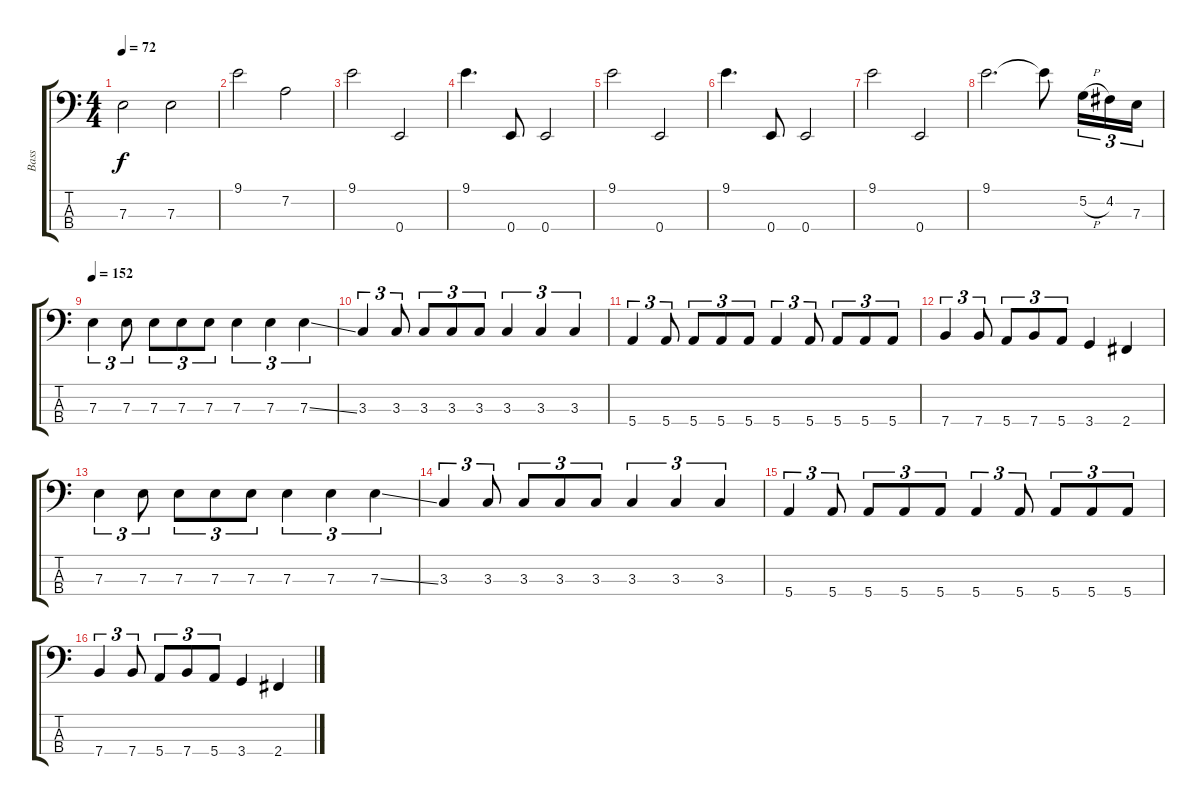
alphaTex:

\track ("Bass" "Bass") {instrument electricbassfinger}
\staff {score tabs}
\tuning (G2 D2 A1 E1) {hide}
\ts (4 4)
\tempo 72
\clef f4
\ks c
7.3.2{dy f instrument electricbassfinger} 7.3.2 |
9.1.2 7.2.2 |
9.1.2 0.4.2 |
9.1.4{d} 0.4.8 0.4.2 |
9.1.2 0.4.2 |
9.1.4{d} 0.4.8 0.4.2 |
9.1.2 0.4.2 |
9.1.2{d} 9.1{t}.8 5.2{h}.16{tu (3 2)} 4.2.16{tu (3 2)} 7.3.16{tu (3 2)} |
\tempo 152
7.3.4{tu (3 2)} 7.3.8{tu (3 2)} 7.3.8{tu (3 2)} 7.3.8{tu (3 2)} 7.3.8{tu (3 2)} 7.3.4{tu (3 2)} 7.3.4{tu (3 2)} 7.3{ss}.4{tu (3 2)} |
3.3.4{tu (3 2)} 3.3.8{tu (3 2)} 3.3.8{tu (3 2)} 3.3.8{tu (3 2)} 3.3.8{tu (3 2)} 3.3.4{tu (3 2)} 3.3.4{tu (3 2)} 3.3.4{tu (3 2)} |
5.4.4{tu (3 2)} 5.4.8{tu (3 2)} 5.4.8{tu (3 2)} 5.4.8{tu (3 2)} 5.4.8{tu (3 2)} 5.4.4{tu (3 2)} 5.4.8{tu (3 2)} 5.4.8{tu (3 2)} 5.4.8{tu (3 2)} 5.4.8{tu (3 2)} |
7.4.4{tu (3 2)} 7.4.8{tu (3 2)} 5.4.8{tu (3 2)} 7.4.8{tu (3 2)} 5.4.8{tu (3 2)} 3.4.4 2.4.4 |
7.3.4{tu (3 2)} 7.3.8{tu (3 2)} 7.3.8{tu (3 2)} 7.3.8{tu (3 2)} 7.3.8{tu (3 2)} 7.3.4{tu (3 2)} 7.3.4{tu (3 2)} 7.3{ss}.4{tu (3 2)} |
3.3.4{tu (3 2)} 3.3.8{tu (3 2)} 3.3.8{tu (3 2)} 3.3.8{tu (3 2)} 3.3.8{tu (3 2)} 3.3.4{tu (3 2)} 3.3.4{tu (3 2)} 3.3.4{tu (3 2)} |
5.4.4{tu (3 2)} 5.4.8{tu (3 2)} 5.4.8{tu (3 2)} 5.4.8{tu (3 2)} 5.4.8{tu (3 2)} 5.4.4{tu (3 2)} 5.4.8{tu (3 2)} 5.4.8{tu (3 2)} 5.4.8{tu (3 2)} 5.4.8{tu (3 2)} |
7.4.4{tu (3 2)} 7.4.8{tu (3 2)} 5.4.8{tu (3 2)} 7.4.8{tu (3 2)} 5.4.8{tu (3 2)} 3.4.4 2.4.4
